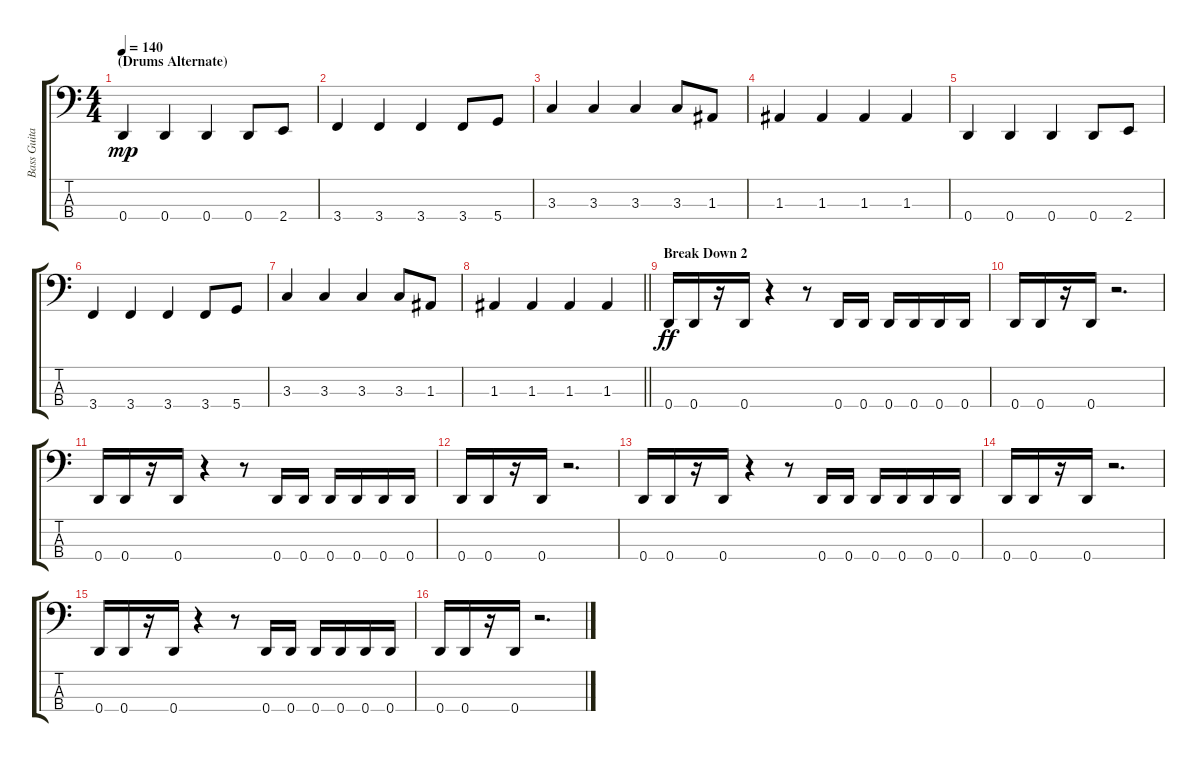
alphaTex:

\track ("Bass Guitar" "Bass Guita") {instrument electricbassfinger}
\staff {score tabs}
\tuning (G2 D2 A1 D1) {hide}
\ts (4 4)
\section ("" "(Drums Alternate)")
\tempo 140
\clef f4
\ks c
0.4.4{dy mp} 0.4.4 0.4.4 0.4.8 2.4.8 |
3.4.4 3.4.4 3.4.4 3.4.8 5.4.8 |
3.3.4 3.3.4 3.3.4 3.3.8 1.3.8 |
1.3.4 1.3.4 1.3.4 1.3.4 |
0.4.4 0.4.4 0.4.4 0.4.8 2.4.8 |
3.4.4 3.4.4 3.4.4 3.4.8 5.4.8 |
3.3.4 3.3.4 3.3.4 3.3.8 1.3.8 |
\barLineRight lightlight
1.3.4 1.3.4 1.3.4 1.3.4 |
\section ("" "Break Down 2")
0.4.16{dy ff} 0.4.16 r.16 0.4.16 r.4 r.8 0.4.16 0.4.16 0.4.16 0.4.16 0.4.16 0.4.16 |
0.4.16 0.4.16 r.16 0.4.16 r.2{d} |
0.4.16 0.4.16 r.16 0.4.16 r.4 r.8 0.4.16 0.4.16 0.4.16 0.4.16 0.4.16 0.4.16 |
0.4.16 0.4.16 r.16 0.4.16 r.2{d} |
0.4.16 0.4.16 r.16 0.4.16 r.4 r.8 0.4.16 0.4.16 0.4.16 0.4.16 0.4.16 0.4.16 |
0.4.16 0.4.16 r.16 0.4.16 r.2{d} |
0.4.16 0.4.16 r.16 0.4.16 r.4 r.8 0.4.16 0.4.16 0.4.16 0.4.16 0.4.16 0.4.16 |
0.4.16 0.4.16 r.16 0.4.16 r.2{d}
